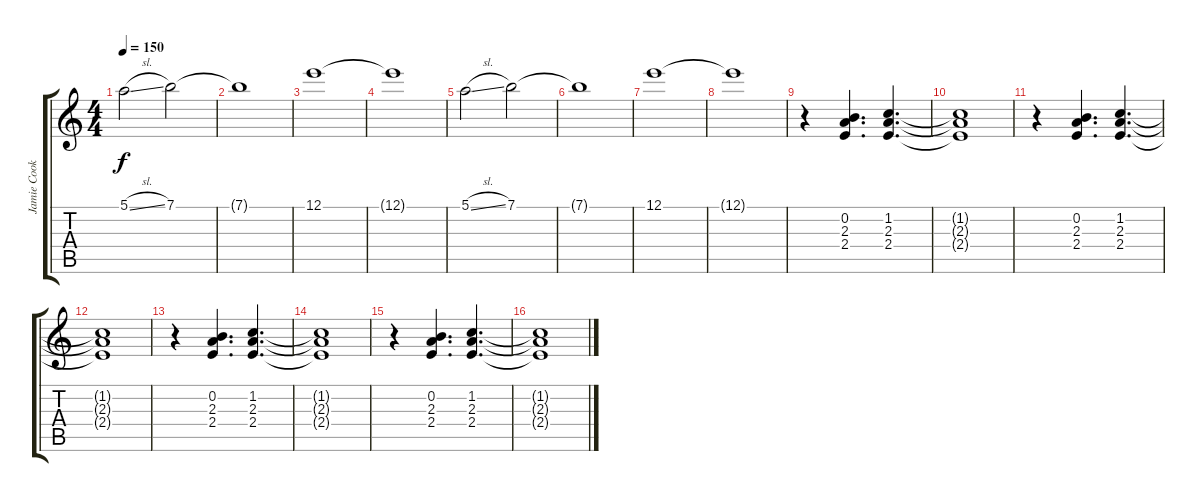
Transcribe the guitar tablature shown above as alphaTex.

\track ("Jamie Cook" "Jamie Cook") {instrument overdrivenguitar}
\staff {score tabs}
\tuning (E4 B3 G3 D3 A2 E2) {hide}
\ts (4 4)
\tempo 150
\clef g2
\ks c
5.1{sl}.2{dy f} 7.1.2 |
7.1{t}.1 |
12.1.1 |
12.1{t}.1 |
5.1{sl}.2 7.1.2 |
7.1{t}.1 |
12.1.1 |
12.1{t}.1 |
r.4{instrument electricguitarjazz} (0.2 2.3 2.4).4{d} (1.2 2.3 2.4).4{d} |
(1.2{t} 2.3{t} 2.4{t}).1 |
r.4 (0.2 2.3 2.4).4{d} (1.2 2.3 2.4).4{d} |
(1.2{t} 2.3{t} 2.4{t}).1 |
r.4 (0.2 2.3 2.4).4{d} (1.2 2.3 2.4).4{d} |
(1.2{t} 2.3{t} 2.4{t}).1 |
r.4 (0.2 2.3 2.4).4{d} (1.2 2.3 2.4).4{d} |
(1.2{t} 2.3{t} 2.4{t}).1
